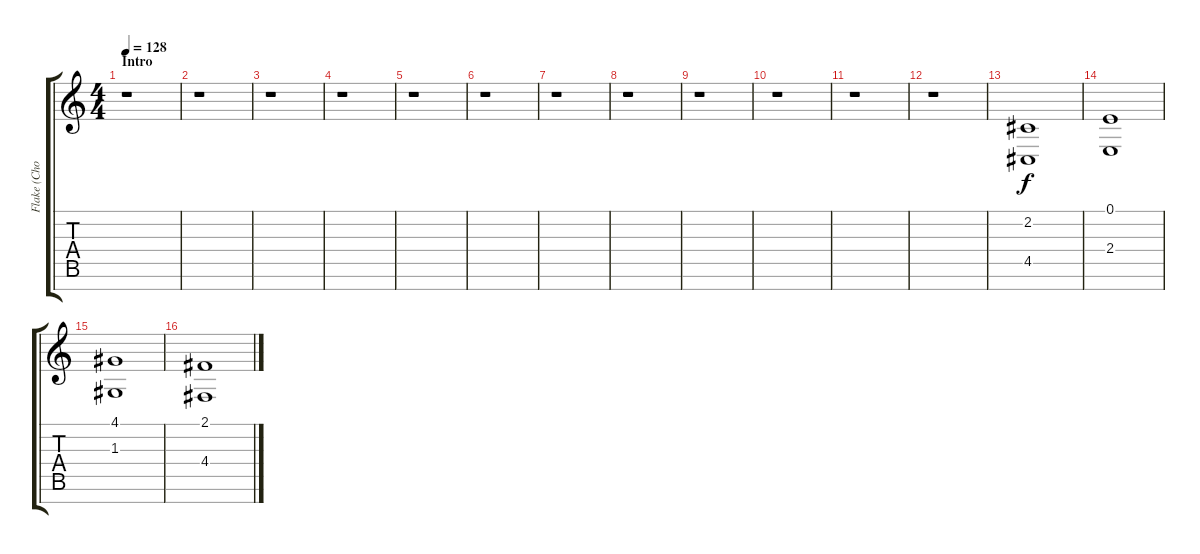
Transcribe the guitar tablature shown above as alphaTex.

\track ("Flake (Choir)" "Flake (Cho") {instrument choiraahs}
\staff {score tabs}
\tuning (E4 B3 G3 D3 A2 E2 B1) {hide}
\ts (4 4)
\section ("" "Intro")
\tempo 128
\clef g2
\ks c
r.1{dy f instrument choiraahs} |
r.1 |
r.1 |
r.1 |
r.1 |
r.1 |
r.1 |
r.1 |
r.1 |
r.1 |
r.1 |
r.1 |
(2.2 4.5).1 |
(0.1 2.4).1 |
(4.1 1.3).1 |
(2.1 4.4).1
